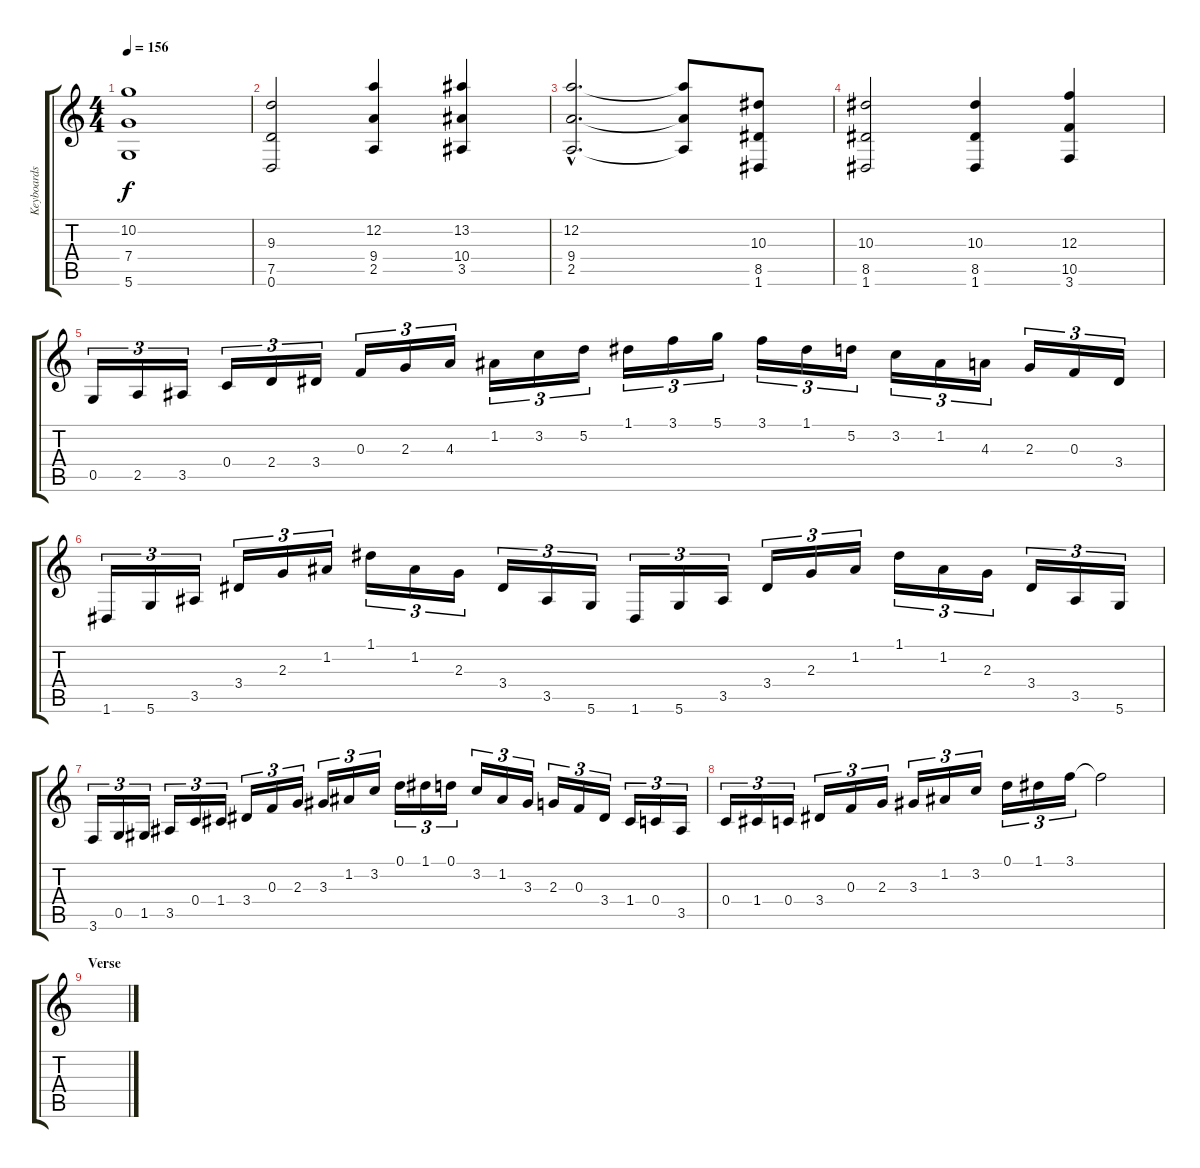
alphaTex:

\track ("Keyboards I" "Keyboards ") {instrument tremolostrings}
\staff {score tabs}
\tuning (D5 A4 F4 C4 G3 D3) {hide}
\ts (4 4)
\tempo 156
\clef g2
\ks c
(10.2 7.4 5.6).1{dy f instrument tremolostrings} |
(9.3 7.5 0.6).2 (12.2 9.4 2.5).4 (13.2 10.4 3.5).4 |
(12.2{hac} 9.4{hac} 2.5{hac}).2{d} (12.2{t} 9.4{t} 2.5{t}).8 (10.3 8.5 1.6).8 |
(10.3 8.5 1.6).2 (10.3 8.5 1.6).4 (12.3 10.5 3.6).4 |
0.5.16{tu (3 2) instrument harpsichord} 2.5.16{tu (3 2)} 3.5.16{tu (3 2)} 0.4.16{tu (3 2)} 2.4.16{tu (3 2)} 3.4.16{tu (3 2)} 0.3.16{tu (3 2)} 2.3.16{tu (3 2)} 4.3.16{tu (3 2)} 1.2.16{tu (3 2)} 3.2.16{tu (3 2)} 5.2.16{tu (3 2)} 1.1.16{tu (3 2)} 3.1.16{tu (3 2)} 5.1.16{tu (3 2)} 3.1.16{tu (3 2)} 1.1.16{tu (3 2)} 5.2.16{tu (3 2)} 3.2.16{tu (3 2)} 1.2.16{tu (3 2)} 4.3.16{tu (3 2)} 2.3.16{tu (3 2)} 0.3.16{tu (3 2)} 3.4.16{tu (3 2)} |
1.6.16{tu (3 2)} 5.6.16{tu (3 2)} 3.5.16{tu (3 2)} 3.4.16{tu (3 2)} 2.3.16{tu (3 2)} 1.2.16{tu (3 2)} 1.1.16{tu (3 2)} 1.2.16{tu (3 2)} 2.3.16{tu (3 2)} 3.4.16{tu (3 2)} 3.5.16{tu (3 2)} 5.6.16{tu (3 2)} 1.6.16{tu (3 2)} 5.6.16{tu (3 2)} 3.5.16{tu (3 2)} 3.4.16{tu (3 2)} 2.3.16{tu (3 2)} 1.2.16{tu (3 2)} 1.1.16{tu (3 2)} 1.2.16{tu (3 2)} 2.3.16{tu (3 2)} 3.4.16{tu (3 2)} 3.5.16{tu (3 2)} 5.6.16{tu (3 2)} |
3.6.16{tu (3 2)} 0.5.16{tu (3 2)} 1.5.16{tu (3 2)} 3.5.16{tu (3 2)} 0.4.16{tu (3 2)} 1.4.16{tu (3 2)} 3.4.16{tu (3 2)} 0.3.16{tu (3 2)} 2.3.16{tu (3 2)} 3.3.16{tu (3 2)} 1.2.16{tu (3 2)} 3.2.16{tu (3 2)} 0.1.16{tu (3 2)} 1.1.16{tu (3 2)} 0.1.16{tu (3 2)} 3.2.16{tu (3 2)} 1.2.16{tu (3 2)} 3.3.16{tu (3 2)} 2.3.16{tu (3 2)} 0.3.16{tu (3 2)} 3.4.16{tu (3 2)} 1.4.16{tu (3 2)} 0.4.16{tu (3 2)} 3.5.16{tu (3 2)} |
0.4.16{tu (3 2)} 1.4.16{tu (3 2)} 0.4.16{tu (3 2)} 3.4.16{tu (3 2)} 0.3.16{tu (3 2)} 2.3.16{tu (3 2)} 3.3.16{tu (3 2)} 1.2.16{tu (3 2)} 3.2.16{tu (3 2)} 0.1.16{tu (3 2)} 1.1.16{tu (3 2)} 3.1.16{tu (3 2)} 3.1{t}.2 |
\section ("" "Verse")
